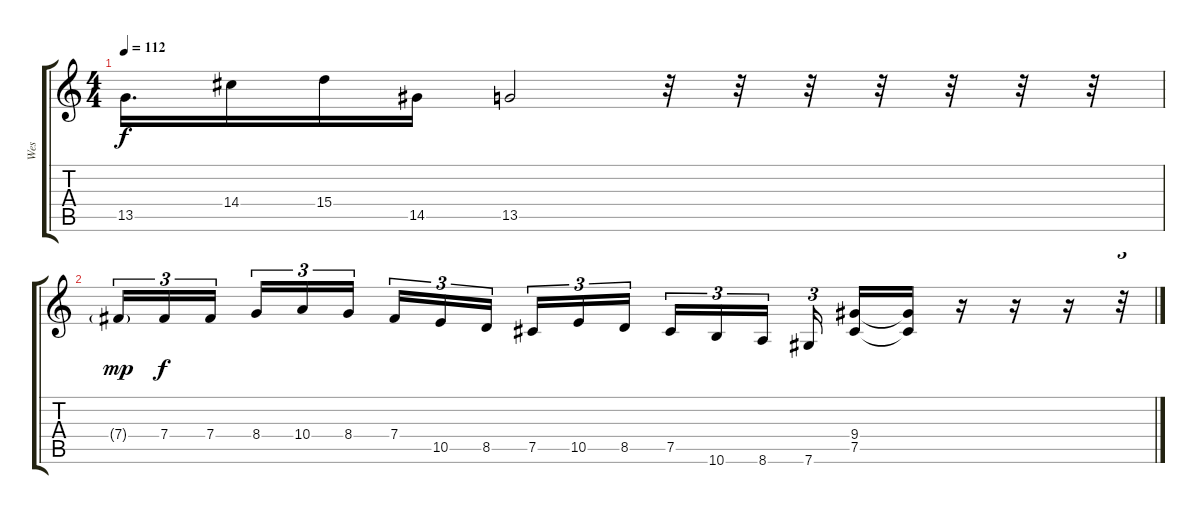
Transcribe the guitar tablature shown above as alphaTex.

\track ("Wes" "Wes") {instrument distortionguitar}
\staff {score tabs}
\tuning (Db4 Ab3 E3 B2 Gb2 Db2) {hide}
\ts (4 4)
\tempo 112
\clef g2
\ks c
13.5.16{d dy f} 14.4.16 15.4.16 14.5.16 13.5.2 r.32 r.32 r.32 r.32 r.32 r.32 r.32 |
7.4{g}.16{tu (3 2) dy mp} 7.4.16{tu (3 2) dy f} 7.4.16{tu (3 2) beam splitsecondary} 8.4.16{tu (3 2)} 10.4.16{tu (3 2)} 8.4.16{tu (3 2)} 7.4.16{tu (3 2)} 10.5.16{tu (3 2)} 8.5.16{tu (3 2) beam splitsecondary} 7.5.16{tu (3 2)} 10.5.16{tu (3 2)} 8.5.16{tu (3 2)} 7.5.16{tu (3 2)} 10.6.16{tu (3 2)} 8.6.16{tu (3 2) beam splitsecondary} 7.6.16{tu (3 2) beam splitsecondary} (9.4 7.5).16{txt "" volume 16 balance 8 instrument distortionguitar} (9.4{t} 7.5{t}).16 r.16 r.16 r.16 r.32{tu (3 2)}
